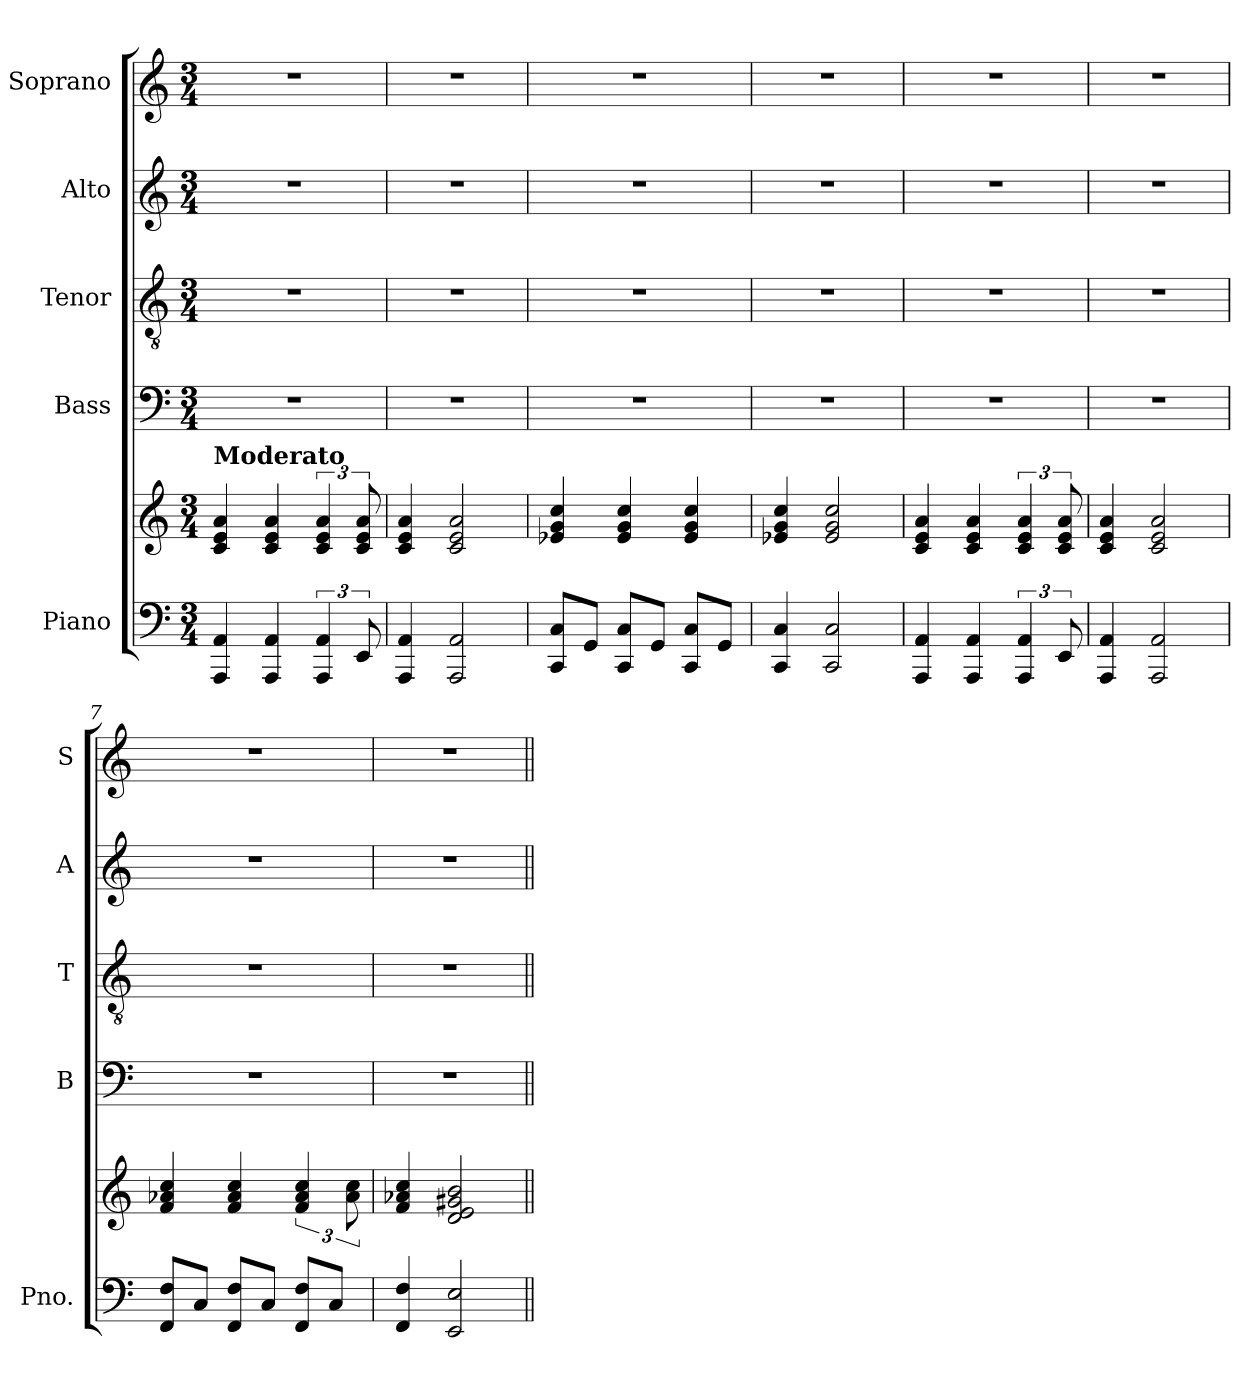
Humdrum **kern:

**kern	**kern	**kern	**kern	**kern	**kern
*part5	*part5	*part4	*part3	*part2	*part1
*staff6	*staff5	*staff4	*staff3	*staff2	*staff1
*I"Piano	*	*I"Bass	*I"Tenor	*I"Alto	*I"Soprano
*I'Pno.	*	*I'B	*I'T	*I'A	*I'S
*clefF4	*clefG2	*clefF4	*clefGv2	*clefG2	*clefG2
*k[]	*k[]	*k[]	*k[]	*k[]	*k[]
*a:	*a:	*a:	*a:	*a:	*a:
*M3/4	*M3/4	*M3/4	*M3/4	*M3/4	*M3/4
=1	=1	=1	=1	=1	=1
!	!LO:TX:a:B:t=Moderato	!	!	!	!
4AAA/ 4AA/	4c/ 4e/ 4a/	2.r	2.r	2.r	2.r
4AAA/ 4AA/	4c/ 4e/ 4a/	.	.	.	.
6AAA/ 6AA/	6c/ 6e/ 6a/	.	.	.	.
12EE/	12c/ 12e/ 12a/	.	.	.	.
=2	=2	=2	=2	=2	=2
4AAA/ 4AA/	4c/ 4e/ 4a/	2.r	2.r	2.r	2.r
2AAA/ 2AA/	2c/ 2e/ 2a/	.	.	.	.
=3	=3	=3	=3	=3	=3
8CC/ 8C/L	4e-X/ 4g/ 4cc/	2.r	2.r	2.r	2.r
8GG/J	.	.	.	.	.
8CC/ 8C/L	4e-/ 4g/ 4cc/	.	.	.	.
8GG/J	.	.	.	.	.
8CC/ 8C/L	4e-/ 4g/ 4cc/	.	.	.	.
8GG/J	.	.	.	.	.
=4	=4	=4	=4	=4	=4
4CC/ 4C/	4e-X/ 4g/ 4cc/	2.r	2.r	2.r	2.r
2CC/ 2C/	2e-/ 2g/ 2cc/	.	.	.	.
=5	=5	=5	=5	=5	=5
4AAA/ 4AA/	4c/ 4e/ 4a/	2.r	2.r	2.r	2.r
4AAA/ 4AA/	4c/ 4e/ 4a/	.	.	.	.
6AAA/ 6AA/	6c/ 6e/ 6a/	.	.	.	.
12EE/	12c/ 12e/ 12a/	.	.	.	.
=6	=6	=6	=6	=6	=6
4AAA/ 4AA/	4c/ 4e/ 4a/	2.r	2.r	2.r	2.r
2AAA/ 2AA/	2c/ 2e/ 2a/	.	.	.	.
=7	=7	=7	=7	=7	=7
8FF/ 8F/L	4f/ 4a-X/ 4cc/	2.r	2.r	2.r	2.r
8C/J	.	.	.	.	.
8FF/ 8F/L	4f/ 4a-/ 4cc/	.	.	.	.
8C/J	.	.	.	.	.
8FF/ 8F/L	6f/ 6a-/ 6cc/	.	.	.	.
8C/J	.	.	.	.	.
.	12a-\ 12cc\	.	.	.	.
=8	=8	=8	=8	=8	=8
4FF/ 4F/	4f/ 4a-X/ 4cc/	2.r	2.r	2.r	2.r
2EE/ 2E/	2d/ 2e/ 2g#X/ 2b/	.	.	.	.
=||	=||	=||	=||	=||	=||
*-	*-	*-	*-	*-	*-
